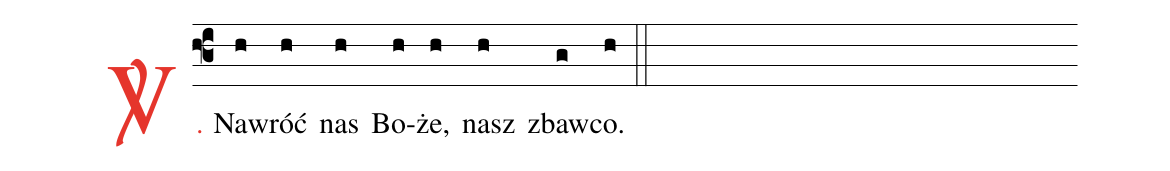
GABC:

%%
(f3)<c><sp>V/</sp>.</c> Na(h)wróć(h) nas(h) Bo(h)że,(h) nasz(h) zbaw(g)co.(h) (::) (Z)
